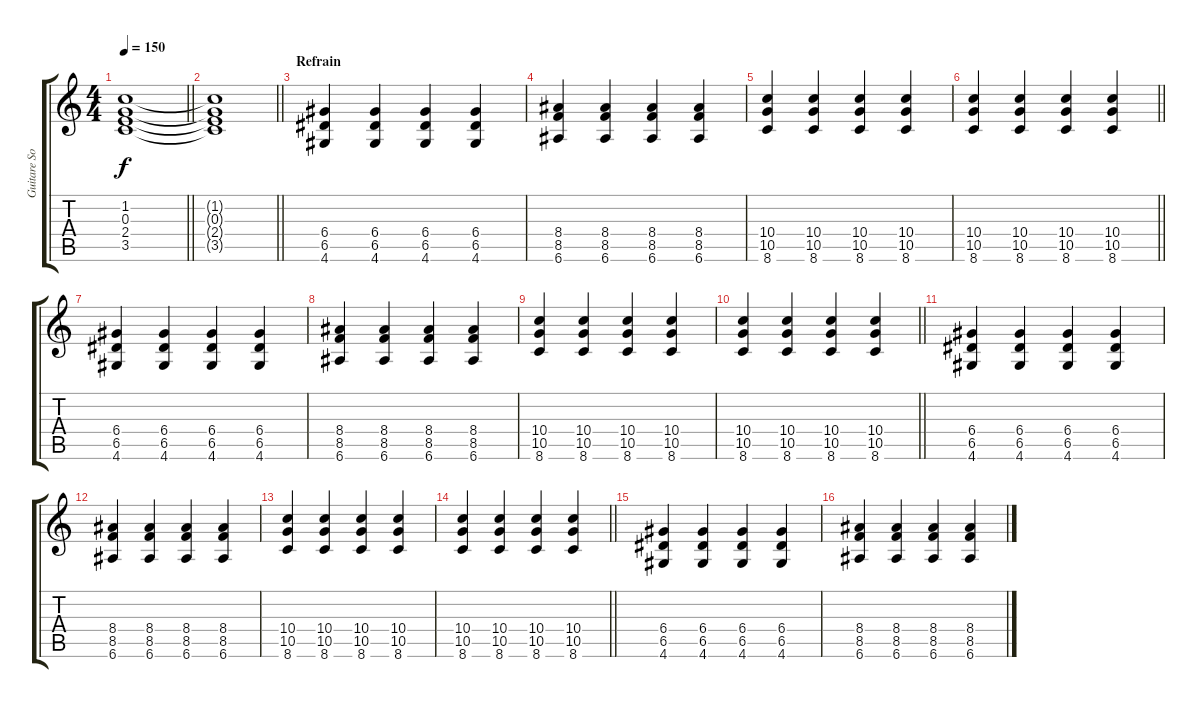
\track ("Guitare Soliste" "Guitare So") {instrument distortionguitar}
\staff {score tabs}
\tuning (E4 B3 G3 D3 A2 E2) {hide}
\ts (4 4)
\tempo 150
\clef g2
\barLineRight lightlight
\ks c
(1.2 0.3 2.4 3.5).1{dy f} |
\barLineRight lightlight
(1.2{t} 0.3{t} 2.4{t} 3.5{t}).1 |
\section ("" "Refrain")
(6.4 6.5 4.6).4 (6.4 6.5 4.6).4 (6.4 6.5 4.6).4 (6.4 6.5 4.6).4 |
(8.4 8.5 6.6).4 (8.4 8.5 6.6).4 (8.4 8.5 6.6).4 (8.4 8.5 6.6).4 |
(10.4 10.5 8.6).4 (10.4 10.5 8.6).4 (10.4 10.5 8.6).4 (10.4 10.5 8.6).4 |
\barLineRight lightlight
(10.4 10.5 8.6).4 (10.4 10.5 8.6).4 (10.4 10.5 8.6).4 (10.4 10.5 8.6).4 |
(6.4 6.5 4.6).4 (6.4 6.5 4.6).4 (6.4 6.5 4.6).4 (6.4 6.5 4.6).4 |
(8.4 8.5 6.6).4 (8.4 8.5 6.6).4 (8.4 8.5 6.6).4 (8.4 8.5 6.6).4 |
(10.4 10.5 8.6).4 (10.4 10.5 8.6).4 (10.4 10.5 8.6).4 (10.4 10.5 8.6).4 |
\barLineRight lightlight
(10.4 10.5 8.6).4 (10.4 10.5 8.6).4 (10.4 10.5 8.6).4 (10.4 10.5 8.6).4 |
(6.4 6.5 4.6).4 (6.4 6.5 4.6).4 (6.4 6.5 4.6).4 (6.4 6.5 4.6).4 |
(8.4 8.5 6.6).4 (8.4 8.5 6.6).4 (8.4 8.5 6.6).4 (8.4 8.5 6.6).4 |
(10.4 10.5 8.6).4 (10.4 10.5 8.6).4 (10.4 10.5 8.6).4 (10.4 10.5 8.6).4 |
\barLineRight lightlight
(10.4 10.5 8.6).4 (10.4 10.5 8.6).4 (10.4 10.5 8.6).4 (10.4 10.5 8.6).4 |
(6.4 6.5 4.6).4 (6.4 6.5 4.6).4 (6.4 6.5 4.6).4 (6.4 6.5 4.6).4 |
(8.4 8.5 6.6).4 (8.4 8.5 6.6).4 (8.4 8.5 6.6).4 (8.4 8.5 6.6).4
